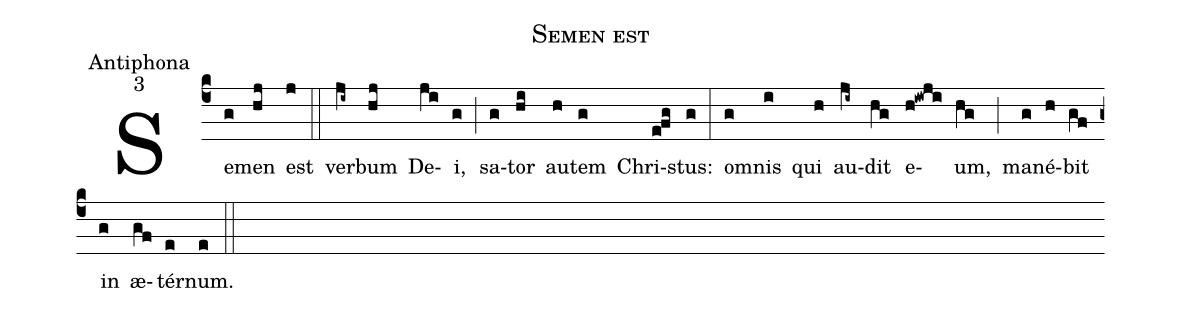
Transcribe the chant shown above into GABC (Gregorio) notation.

name:Semen est;
office-part:Antiphona;
mode:3;
%%
(c4) Se(g)men(hj) est(j) (::)
ver(ji~)bum(hj) De(ji)i,(g) (;) sa(g)tor(hi) au(h)tem(g) Chri(e!fg)stus:(g) (:)
o(g)mnis(i) qui(h) au(ji~)dit(hg) e(h!iwji)um,(hg) (;) ma(g)né(h)bit(gf) in(g) æ(gf)tér(e)num.(e) (::)
